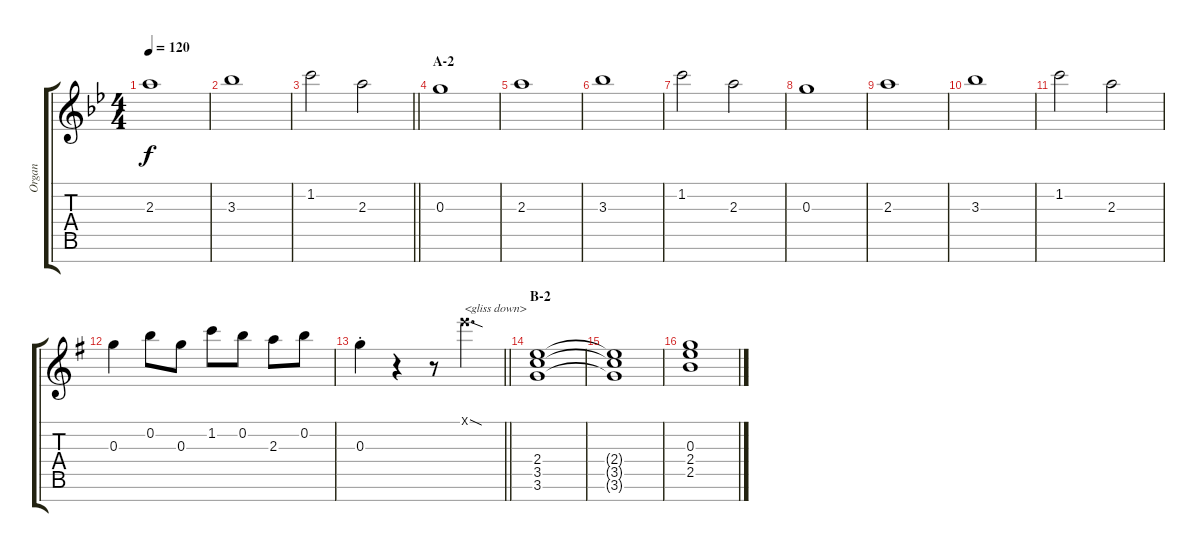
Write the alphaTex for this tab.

\track ("Organ" "Organ") {instrument rockorgan}
\staff {score tabs}
\tuning (E6 B5 G5 D5 A4 E4 B3) {hide}
\ts (4 4)
\tempo 120
\clef g2
\ks bb
2.3.1{dy f} |
3.3.1 |
\barLineRight lightlight
1.2.2 2.3.2 |
\section ("" "A-2")
0.3.1 |
2.3.1 |
3.3.1 |
1.2.2 2.3.2 |
0.3.1 |
2.3.1 |
3.3.1 |
1.2.2 2.3.2 |
\ks g
0.3.4 0.2.8 0.3.8 1.2.8 0.2.8 2.3.8 0.2.8 |
\barLineRight lightlight
0.3{st}.4 r.4 r.8 0.1{sod x}.4{d txt "<gliss down>"} |
\section ("" "B-2")
(2.4 3.5 3.6).1 |
(2.4{t} 3.5{t} 3.6{t}).1 |
(0.3 2.4 2.5).1
